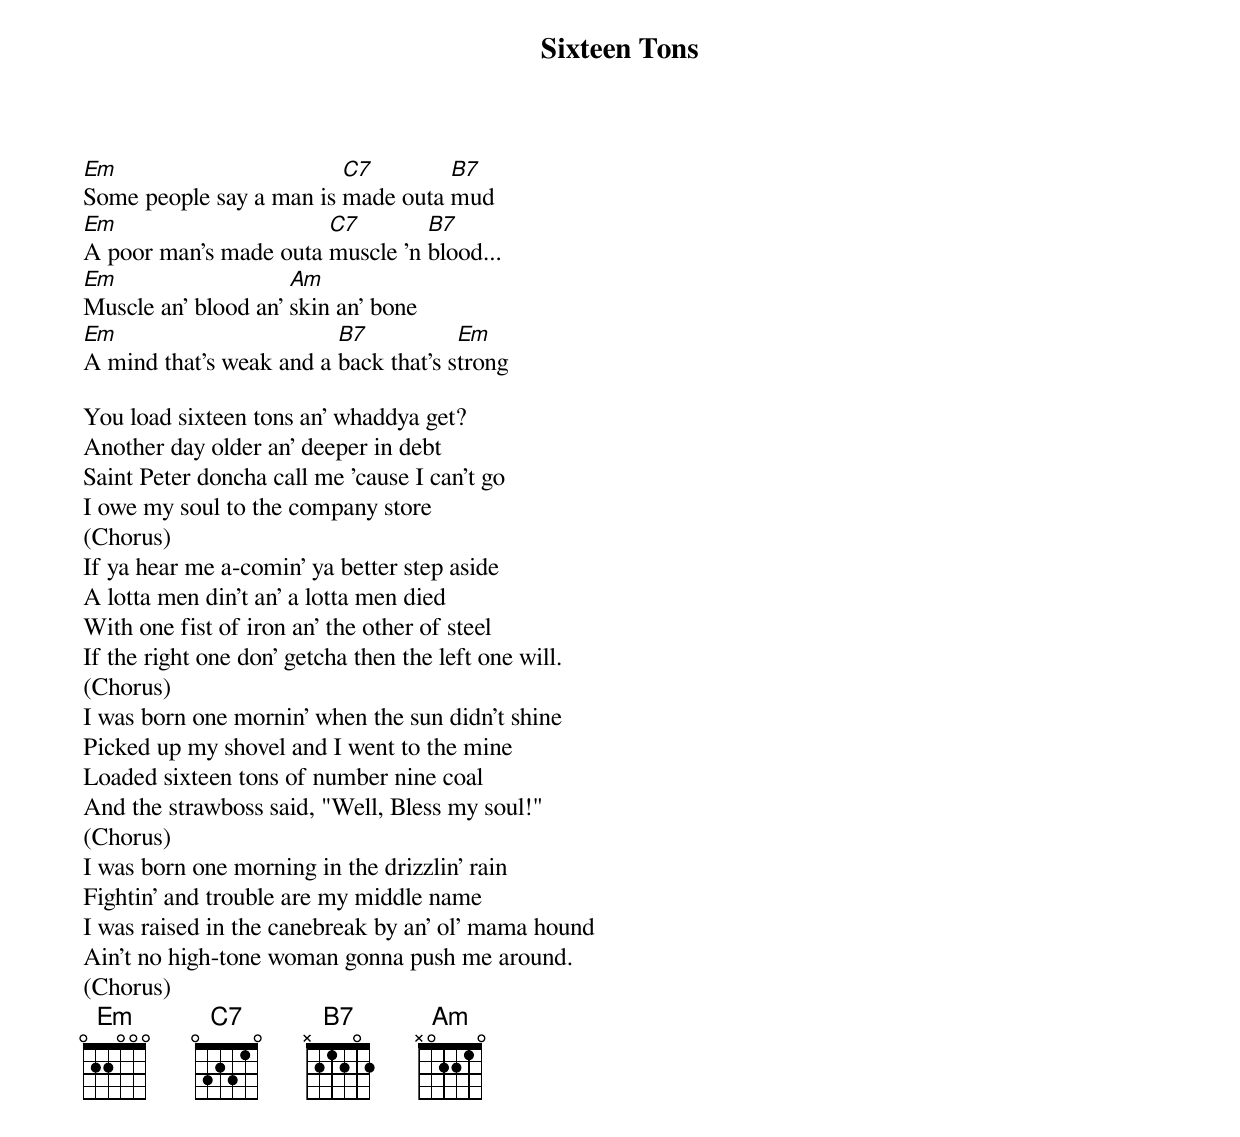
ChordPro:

{title:Sixteen Tons}

[Em]Some people say a man is [C7]made outa [B7]mud
[Em]A poor man's made outa [C7]muscle 'n [B7]blood...
[Em]Muscle an' blood an' [Am]skin an' bone
[Em]A mind that's weak and a [B7]back that's s[Em]trong

You load sixteen tons an' whaddya get?
Another day older an' deeper in debt
Saint Peter doncha call me 'cause I can't go
I owe my soul to the company store
(Chorus)
If ya hear me a-comin' ya better step aside
A lotta men din't an' a lotta men died
With one fist of iron an' the other of steel
If the right one don' getcha then the left one will.
(Chorus)
I was born one mornin' when the sun didn't shine
Picked up my shovel and I went to the mine
Loaded sixteen tons of number nine coal
And the strawboss said, "Well, Bless my soul!"
(Chorus)
I was born one morning in the drizzlin' rain
Fightin' and trouble are my middle name
I was raised in the canebreak by an' ol' mama hound
Ain't no high-tone woman gonna push me around.
(Chorus)
